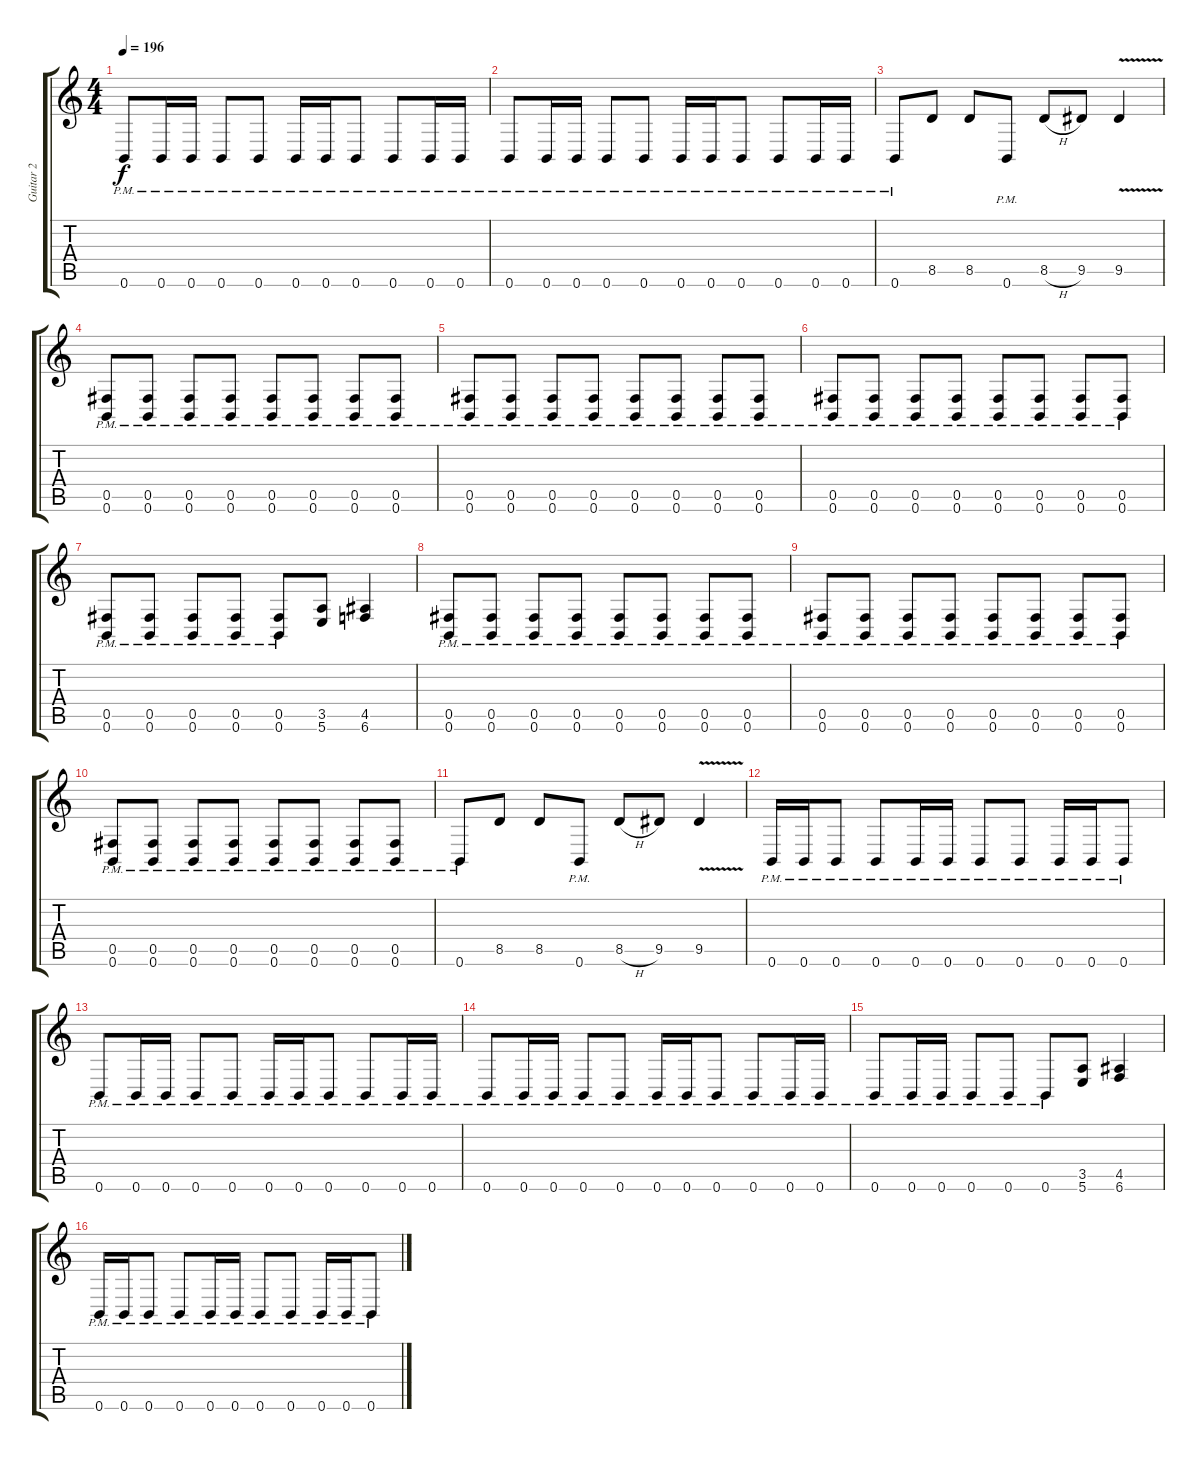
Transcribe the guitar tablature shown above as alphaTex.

\track ("Guitar 2" "Guitar 2") {instrument distortionguitar}
\staff {score tabs}
\tuning (Db4 Ab3 E3 B2 Gb2 B1) {hide}
\ts (4 4)
\tempo 196
\clef g2
\ks c
0.6{pm}.8{dy f} 0.6{pm}.16 0.6{pm}.16 0.6{pm}.8 0.6{pm}.8 0.6{pm}.16 0.6{pm}.16 0.6{pm}.8 0.6{pm}.8 0.6{pm}.16 0.6{pm}.16 |
0.6{pm}.8 0.6{pm}.16 0.6{pm}.16 0.6{pm}.8 0.6{pm}.8 0.6{pm}.16 0.6{pm}.16 0.6{pm}.8 0.6{pm}.8 0.6{pm}.16 0.6{pm}.16 |
0.6{pm}.8 8.5.8 8.5.8 0.6{pm}.8 8.5{h}.8 9.5.8 9.5{v}.4 |
(0.5{pm} 0.6{pm}).8 (0.5{pm} 0.6{pm}).8 (0.5{pm} 0.6{pm}).8 (0.5{pm} 0.6{pm}).8 (0.5{pm} 0.6{pm}).8 (0.5{pm} 0.6{pm}).8 (0.5{pm} 0.6{pm}).8 (0.5{pm} 0.6{pm}).8 |
(0.5{pm} 0.6{pm}).8 (0.5{pm} 0.6{pm}).8 (0.5{pm} 0.6{pm}).8 (0.5{pm} 0.6{pm}).8 (0.5{pm} 0.6{pm}).8 (0.5{pm} 0.6{pm}).8 (0.5{pm} 0.6{pm}).8 (0.5{pm} 0.6{pm}).8 |
(0.5{pm} 0.6{pm}).8 (0.5{pm} 0.6{pm}).8 (0.5{pm} 0.6{pm}).8 (0.5{pm} 0.6{pm}).8 (0.5{pm} 0.6{pm}).8 (0.5{pm} 0.6{pm}).8 (0.5{pm} 0.6{pm}).8 (0.5{pm} 0.6{pm}).8 |
(0.5{pm} 0.6{pm}).8 (0.5{pm} 0.6{pm}).8 (0.5{pm} 0.6{pm}).8 (0.5{pm} 0.6{pm}).8 (0.5{pm} 0.6{pm}).8 (3.5 5.6).8 (4.5 6.6).4 |
(0.5{pm} 0.6{pm}).8 (0.5{pm} 0.6{pm}).8 (0.5{pm} 0.6{pm}).8 (0.5{pm} 0.6{pm}).8 (0.5{pm} 0.6{pm}).8 (0.5{pm} 0.6{pm}).8 (0.5{pm} 0.6{pm}).8 (0.5{pm} 0.6{pm}).8 |
(0.5{pm} 0.6{pm}).8 (0.5{pm} 0.6{pm}).8 (0.5{pm} 0.6{pm}).8 (0.5{pm} 0.6{pm}).8 (0.5{pm} 0.6{pm}).8 (0.5{pm} 0.6{pm}).8 (0.5{pm} 0.6{pm}).8 (0.5{pm} 0.6{pm}).8 |
(0.5{pm} 0.6{pm}).8 (0.5{pm} 0.6{pm}).8 (0.5{pm} 0.6{pm}).8 (0.5{pm} 0.6{pm}).8 (0.5{pm} 0.6{pm}).8 (0.5{pm} 0.6{pm}).8 (0.5{pm} 0.6{pm}).8 (0.5{pm} 0.6{pm}).8 |
0.6{pm}.8 8.5.8 8.5.8 0.6{pm}.8 8.5{h}.8 9.5.8 9.5{v}.4 |
0.6{pm}.16 0.6{pm}.16 0.6{pm}.8 0.6{pm}.8 0.6{pm}.16 0.6{pm}.16 0.6{pm}.8 0.6{pm}.8 0.6{pm}.16 0.6{pm}.16 0.6{pm}.8 |
0.6{pm}.8 0.6{pm}.16 0.6{pm}.16 0.6{pm}.8 0.6{pm}.8 0.6{pm}.16 0.6{pm}.16 0.6{pm}.8 0.6{pm}.8 0.6{pm}.16 0.6{pm}.16 |
0.6{pm}.8 0.6{pm}.16 0.6{pm}.16 0.6{pm}.8 0.6{pm}.8 0.6{pm}.16 0.6{pm}.16 0.6{pm}.8 0.6{pm}.8 0.6{pm}.16 0.6{pm}.16 |
0.6{pm}.8 0.6{pm}.16 0.6{pm}.16 0.6{pm}.8 0.6{pm}.8 0.6{pm}.8 (3.5 5.6).8 (4.5 6.6).4 |
0.6{pm}.16 0.6{pm}.16 0.6{pm}.8 0.6{pm}.8 0.6{pm}.16 0.6{pm}.16 0.6{pm}.8 0.6{pm}.8 0.6{pm}.16 0.6{pm}.16 0.6{pm}.8
